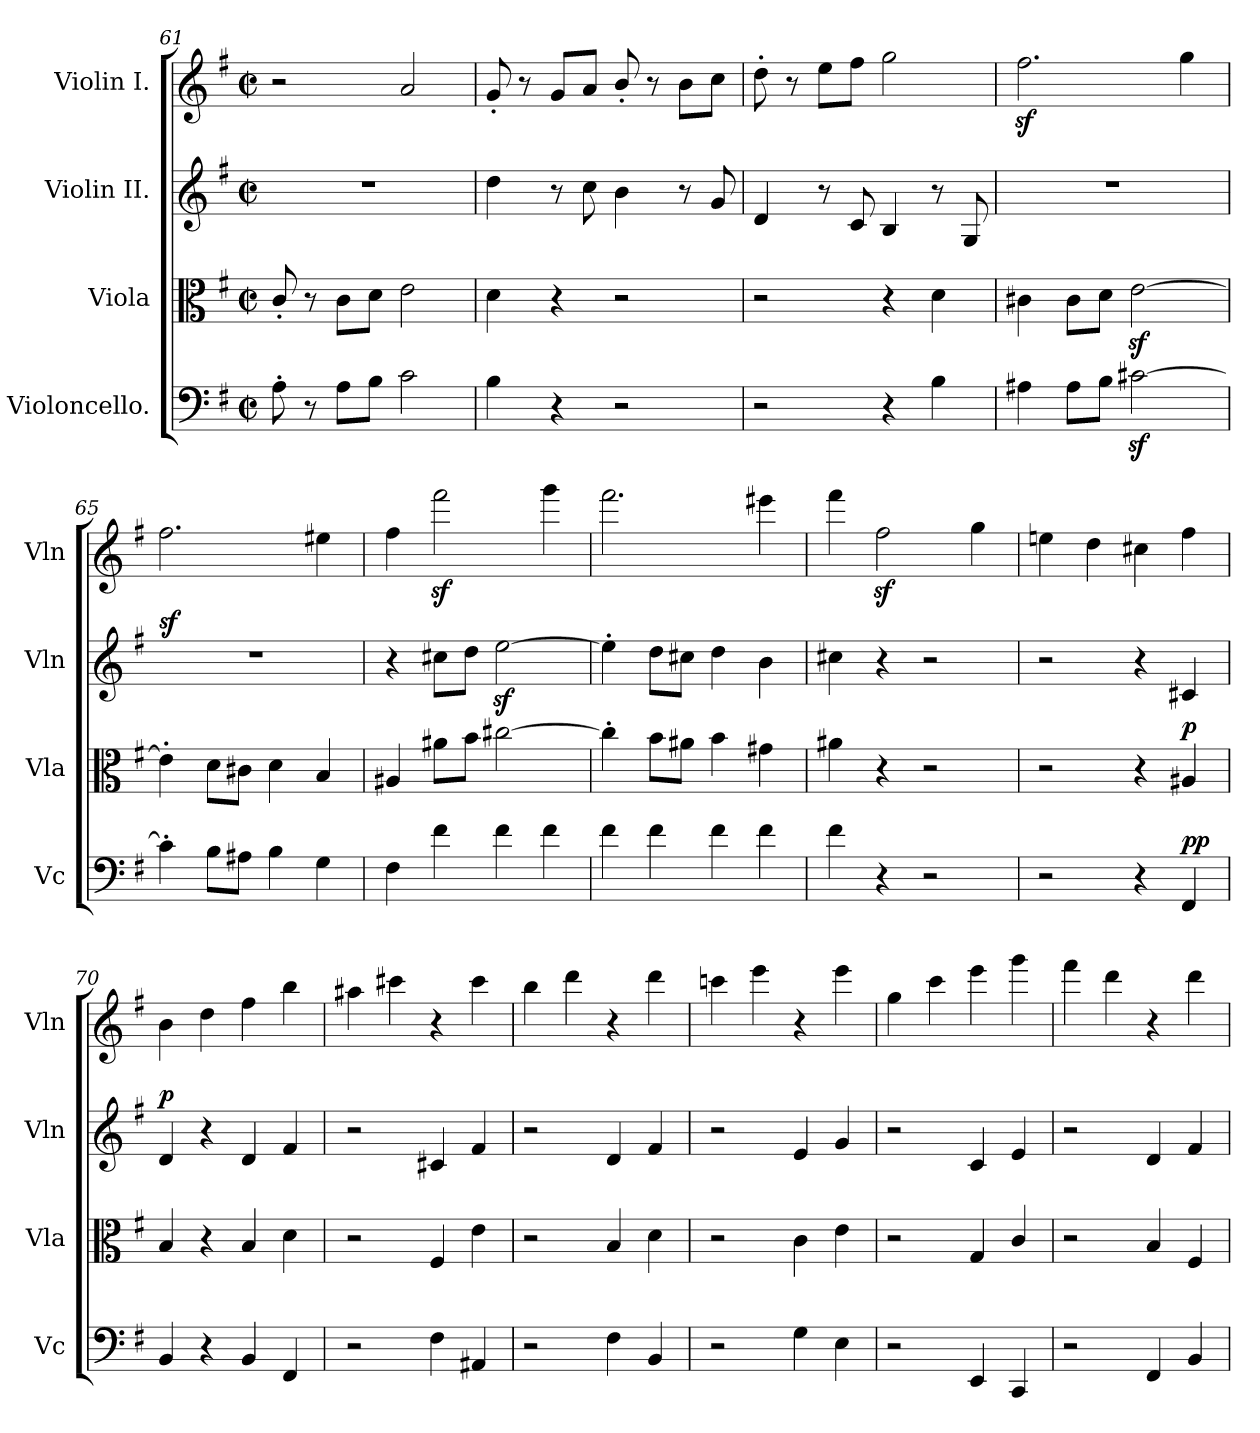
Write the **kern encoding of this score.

**kern	**dynam	**kern	**dynam	**kern	**dynam	**kern
*part4	*part4	*part3	*part3	*part2	*part2	*part1
*staff4	*staff4	*staff3	*staff3	*staff2	*staff2	*staff1
*I"Violoncello.	*	*I"Viola	*	*I"Violin II.	*	*I"Violin I.
*I'Vc	*	*I'Vla	*	*I'Vln	*	*I'Vln
*clefF4	*	*clefC3	*	*clefG2	*	*clefG2
*k[f#]	*	*k[f#]	*	*k[f#]	*	*k[f#]
*M2/2	*	*M2/2	*	*M2/2	*	*M2/2
*met(c|)	*	*met(c|)	*	*met(c|)	*	*met(c|)
=61	=61	=61	=61	=61	=61	=61
8A'\	.	8c'/	.	1r	.	2r
8r	.	8r	.	.	.	.
8A\L	.	8c\L	.	.	.	.
8B\J	.	8d\J	.	.	.	.
2c\	.	2e\	.	.	.	2a/
=62	=62	=62	=62	=62	=62	=62
4B\	.	4d\	.	4dd\	.	8g'/
.	.	.	.	.	.	8r
4r	.	4r	.	8r	.	8g/L
.	.	.	.	8cc\	.	8a/J
2r	.	2r	.	4b\	.	8b'/
.	.	.	.	.	.	8r
.	.	.	.	8r	.	8b\L
.	.	.	.	8g/	.	8cc\J
=63	=63	=63	=63	=63	=63	=63
2r	.	2r	.	4d/	.	8dd'\
.	.	.	.	.	.	8r
.	.	.	.	8r	.	8ee\L
.	.	.	.	8c/	.	8ff#\J
4r	.	4r	.	4B/	.	2gg\
4B\	.	4d\	.	8r	.	.
.	.	.	.	8G/	.	.
=64	=64	=64	=64	=64	=64	=64
4A#X\	.	4c#X\	.	1r	.	2.ff#z<\
8A#\L	.	8c#\L	.	.	.	.
8B\J	.	8d\J	.	.	.	.
[2c#Xz<\	.	[2ez>\	.	.	.	.
.	.	.	.	.	.	4gg\
=65	=65	=65	=65	=65	=65	=65
!	!	!	!	!	!LO:DY:a	!
4c#'\]	.	4e'\]	.	1r	sf	2.ff#\
8B\L	.	8d\L	.	.	.	.
8A#X\J	.	8c#X\J	.	.	.	.
4B\	.	4d\	.	.	.	.
4G\	.	4B/	.	.	.	4ee#X\
=66	=66	=66	=66	=66	=66	=66
4F#\	.	4A#X/	.	4r	.	4ff#\
4f#\	.	8a#X\L	.	8cc#X\L	.	2fff#z>\
.	.	8b\J	.	8dd\J	.	.
4f#\	.	[2cc#X\	.	[2eez>\	.	.
4f#\	.	.	.	.	.	4ggg\
=67	=67	=67	=67	=67	=67	=67
4f#\	.	4cc#'\]	.	4ee'\]	.	2.fff#\
4f#\	.	8b\L	.	8dd\L	.	.
.	.	8a#X\J	.	8cc#X\J	.	.
4f#\	.	4b\	.	4dd\	.	.
4f#\	.	4g#X\	.	4b\	.	4eee#X\
=68	=68	=68	=68	=68	=68	=68
4f#\	.	4a#X\	.	4cc#X\	.	4fff#\
4r	.	4r	.	4r	.	2ff#z<\
2r	.	2r	.	2r	.	.
.	.	.	.	.	.	4gg\
=69	=69	=69	=69	=69	=69	=69
2r	.	2r	.	2r	.	4een\
.	.	.	.	.	.	4dd\
4r	.	4r	.	4r	.	4cc#X\
!	!LO:DY:a	!	!	!	!	!
!	!LO:DY:n=1:b	!	!LO:DY:a	!	!	!
4FF#/	p p	4A#X/	p	4c#X/	.	4ff#\
=70	=70	=70	=70	=70	=70	=70
!	!	!	!	!	!LO:DY:a	!
4BB/	.	4B/	.	4d/	p	4b\
4r	.	4r	.	4r	.	4dd\
4BB/	.	4B/	.	4d/	.	4ff#\
4FF#/	.	4d\	.	4f#/	.	4bb\
=71	=71	=71	=71	=71	=71	=71
2r	.	2r	.	2r	.	4aa#X\
.	.	.	.	.	.	4ccc#X\
4F#\	.	4F#/	.	4c#X/	.	4r
4AA#X/	.	4e\	.	4f#/	.	4ccc#\
=72	=72	=72	=72	=72	=72	=72
2r	.	2r	.	2r	.	4bb\
.	.	.	.	.	.	4ddd\
4F#\	.	4B/	.	4d/	.	4r
4BB/	.	4d\	.	4f#/	.	4ddd\
=73	=73	=73	=73	=73	=73	=73
2r	.	2r	.	2r	.	4cccn\
.	.	.	.	.	.	4eee\
4G\	.	4c\	.	4e/	.	4r
4E\	.	4e\	.	4g/	.	4eee\
=74	=74	=74	=74	=74	=74	=74
2r	.	2r	.	2r	.	4gg\
.	.	.	.	.	.	4ccc\
4EE/	.	4G/	.	4c/	.	4eee\
4CC/	.	4c/	.	4e/	.	4ggg\
=75	=75	=75	=75	=75	=75	=75
2r	.	2r	.	2r	.	4fff#\
.	.	.	.	.	.	4ddd\
4FF#/	.	4B/	.	4d/	.	4r
4BB/	.	4F#/	.	4f#/	.	4ddd\
=	=	=	=	=	=	=
*-	*-	*-	*-	*-	*-	*-
